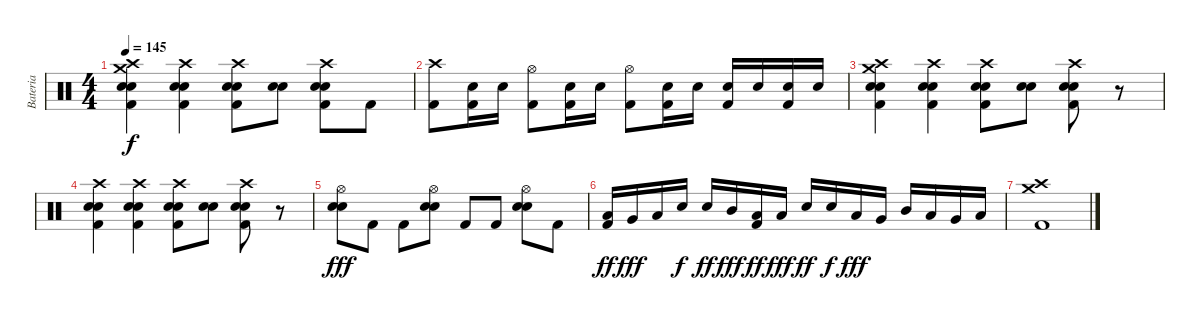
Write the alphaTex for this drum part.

\track ("Bateria" "Bateria") {instrument percussion}
\staff {score}
\articulation defaults
\ts (4 4)
\tempo 145
\clef neutral
\ks c
("Crash high (hit)" "Crash medium (hit)" "Snare (hit) 2" "Electric Snare (hit)" "Kick (hit) 2").4{dy f} ("Crash high (hit)" "Snare (hit) 2" "Electric Snare (hit)" "Kick (hit) 2").4 ("Crash high (hit)" "Snare (hit) 2" "Electric Snare (hit)" "Kick (hit) 2").8 ("Snare (hit) 2" "Electric Snare (hit)").8 ("Crash high (hit)" "Snare (hit) 2" "Electric Snare (hit)" "Kick (hit) 2").8 "Kick (hit) 2".8 |
("Crash high (hit)" "Kick (hit) 2").8 ("Snare (hit) 2" "Kick (hit) 2").16 "Snare (hit) 2".16 ("Hi-Hat (open)" "Kick (hit) 2").8 ("Snare (hit) 2" "Kick (hit) 2").16 "Snare (hit) 2".16 ("Hi-Hat (open)" "Kick (hit) 2").8 ("Snare (hit) 2" "Kick (hit) 2").16 "Snare (hit) 2".16 ("Snare (hit) 2" "Kick (hit) 2").16 "Snare (hit) 2".16 ("Snare (hit) 2" "Kick (hit) 2").16 "Snare (hit) 2".16 |
("Crash high (hit)" "Crash medium (hit)" "Snare (hit) 2" "Electric Snare (hit)" "Kick (hit) 2").4 ("Crash high (hit)" "Snare (hit) 2" "Electric Snare (hit)" "Kick (hit) 2").4 ("Crash high (hit)" "Snare (hit) 2" "Electric Snare (hit)" "Kick (hit) 2").8 ("Snare (hit) 2" "Electric Snare (hit)").8 ("Crash high (hit)" "Snare (hit) 2" "Electric Snare (hit)" "Kick (hit) 2").8 r.8 |
("Crash high (hit)" "Snare (hit) 2" "Electric Snare (hit)" "Kick (hit) 2").4 ("Crash high (hit)" "Snare (hit) 2" "Electric Snare (hit)" "Kick (hit) 2").4 ("Crash high (hit)" "Snare (hit) 2" "Electric Snare (hit)" "Kick (hit) 2").8 ("Snare (hit) 2" "Electric Snare (hit)").8 ("Crash high (hit)" "Snare (hit) 2" "Electric Snare (hit)" "Kick (hit) 2").8 r.8 |
("Hi-Hat (open)" "Snare (hit) 2" "Electric Snare (hit)").8{dy fff} "Kick (hit) 2".8 "Kick (hit) 2".8 ("Hi-Hat (open)" "Snare (hit) 2" "Electric Snare (hit)").8 "Kick (hit) 2".8 "Kick (hit) 2".8 ("Hi-Hat (open)" "Snare (hit) 2" "Electric Snare (hit)").8 "Kick (hit) 2".8 |
("Low Floor Tom (hit)" "Kick (hit) 2").16{dy ff} "Very Low Tom (hit)".16{dy fff} "Low Tom (hit)".16 "Snare (hit) 2".16{dy f} "Snare (hit) 2".16{dy ff} "Mid Tom (hit)".16{dy fff} ("Low Tom (hit)" "Kick (hit) 2").16{dy ff} "Low Floor Tom (hit)".16{dy fff} "Snare (hit) 2".16{dy ff} "Snare (hit) 2".16{dy f} "Low Tom (hit)".16{dy fff} "Very Low Tom (hit)".16 "Mid Tom (hit)".16 "Low Tom (hit)".16 "Very Low Tom (hit)".16 "Low Floor Tom (hit)".16 |
("Crash high (hit)" "Crash medium (hit)" "Kick (hit) 2").1
